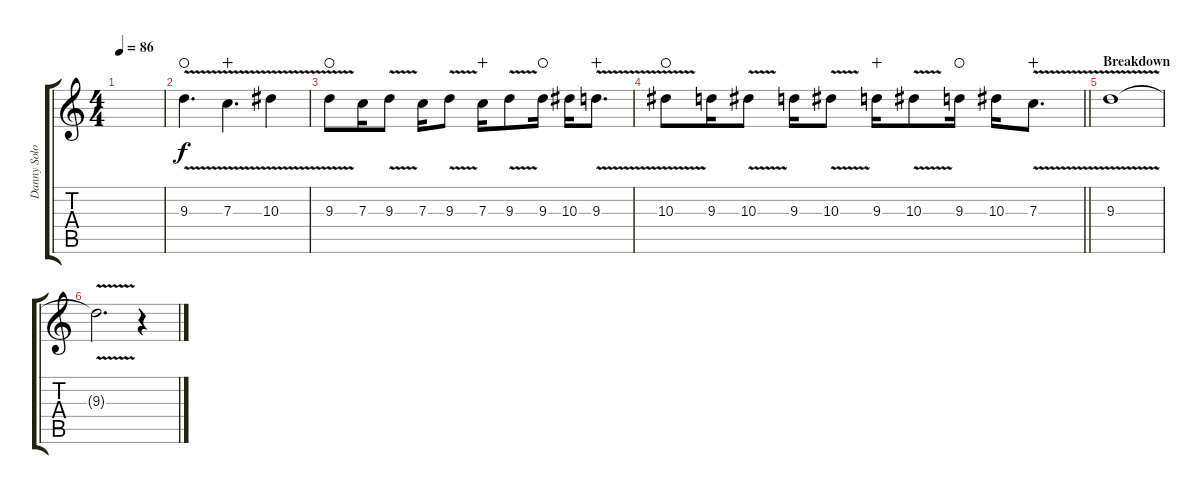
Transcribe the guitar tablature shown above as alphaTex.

\track ("Danny Solo/Backing" "Danny Solo") {instrument distortionguitar}
\staff {score tabs}
\tuning (D4 A3 F3 C3 G2 C2) {hide}
\ts (4 4)
\tempo 86
\clef g2
\ks c
|
9.3{v}.4{d waho} 7.3{v}.4{d wahc} 10.3{v}.4 |
9.3{v}.8{waho} 7.3.16 9.3{v}.8 7.3.16 9.3{v}.8 7.3.16{wahc} 9.3{v}.8 9.3.16{waho} 10.3.16 9.3{v}.8{d wahc} |
\barLineRight lightlight
10.3{v}.8{waho} 9.3.16 10.3{v}.8 9.3.16 10.3{v}.8 9.3.16{wahc} 10.3{v}.8 9.3.16{waho} 10.3.16 7.3{v}.8{d wahc} |
\section ("" "Breakdown")
9.3{v}.1 |
9.3{t}.2{d} r.4
